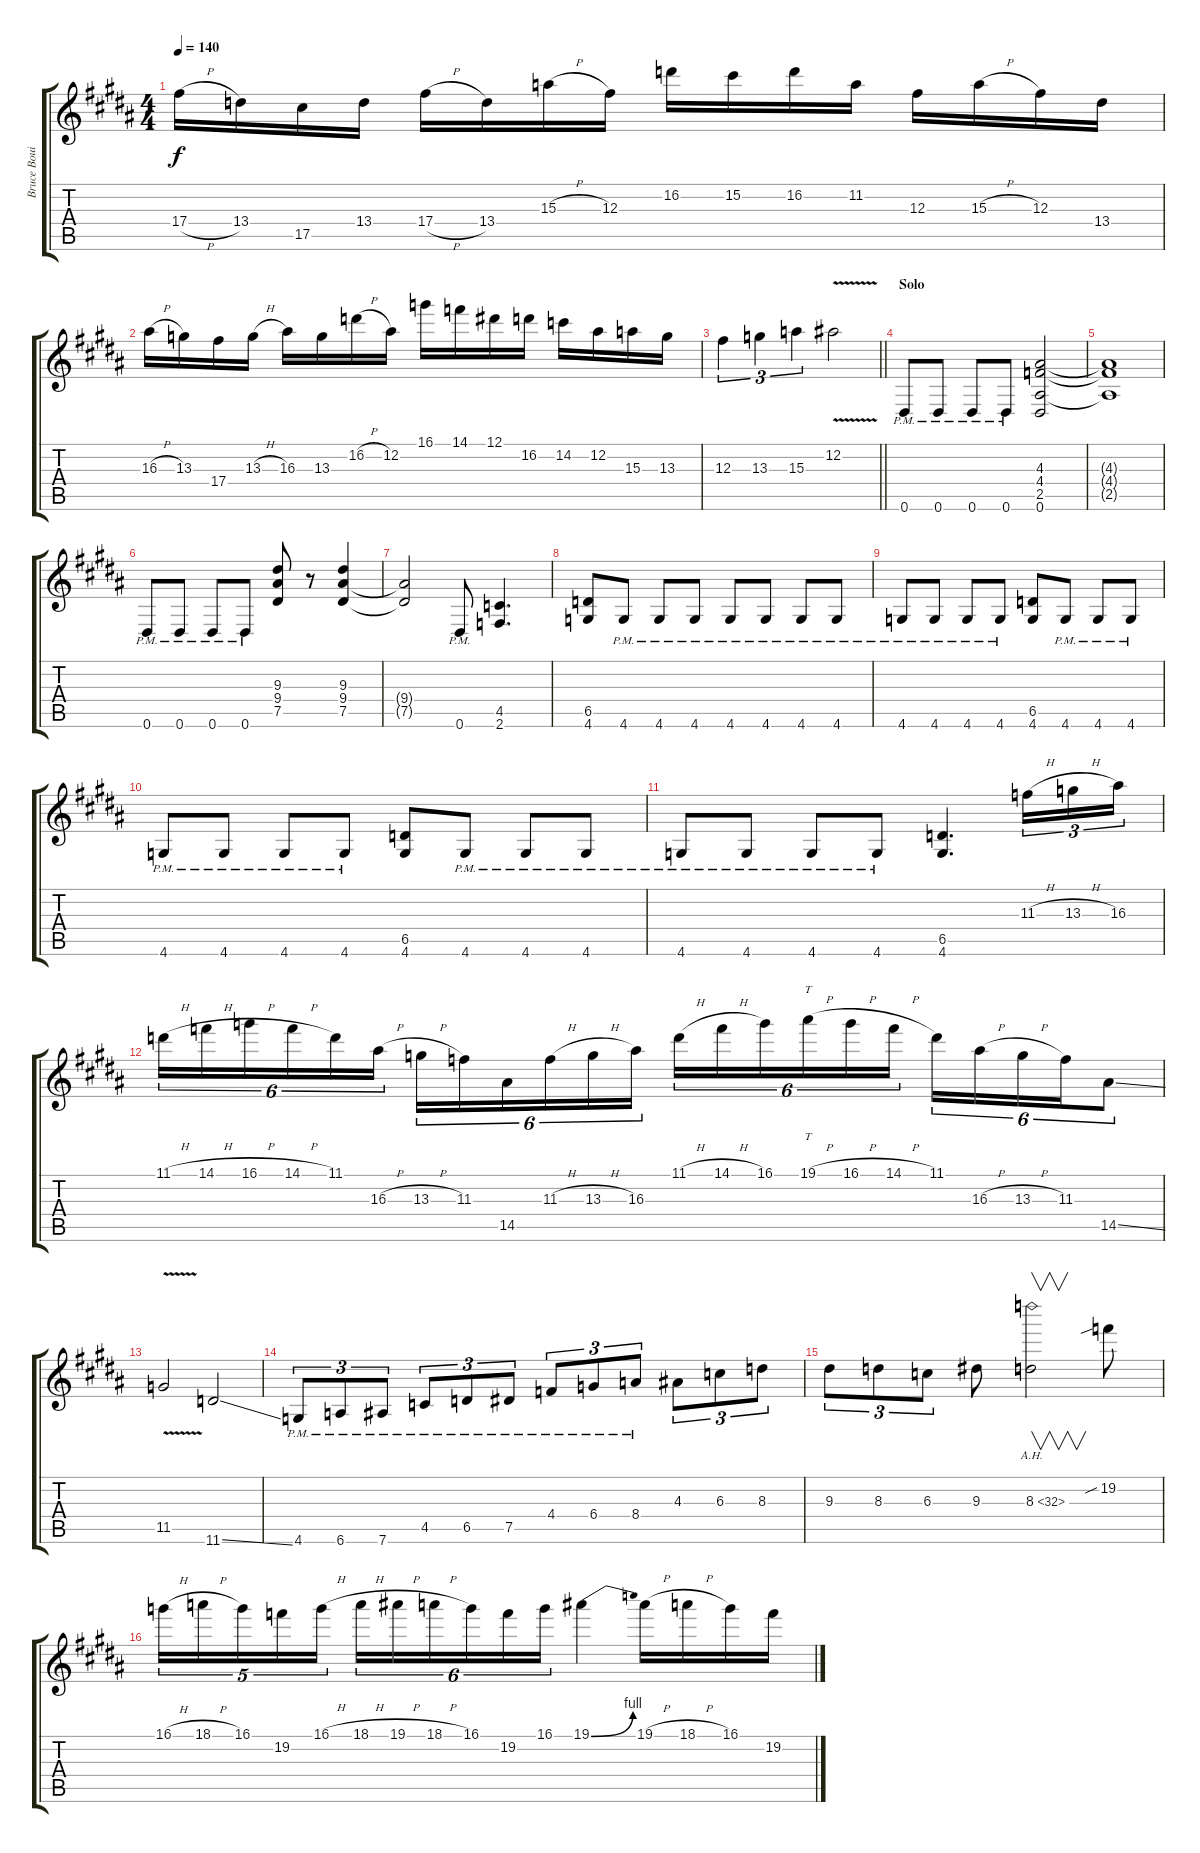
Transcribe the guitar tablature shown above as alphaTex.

\track ("Bruce Bouillet" "Bruce Boui") {instrument distortionguitar}
\staff {score tabs}
\tuning (Eb4 Bb3 Gb3 Db3 Ab2 Eb2) {hide}
\ts (4 4)
\tempo 140
\clef g2
\ks g#minor
17.4{h}.16{dy f} 13.4.16 17.5.16 13.4.16 17.4{h}.16 13.4.16 15.3{h}.16 12.3.16 16.2.16 15.2.16 16.2.16 11.2.16 12.3.16 15.3{h}.16 12.3.16 13.4.16 |
16.3{h}.16 13.3.16 17.4.16 13.3{h}.16 16.3.16 13.3.16 16.2{h}.16 12.2.16 16.1.16 14.1.16 12.1.16 16.2.16 14.2.16 12.2.16 15.3.16 13.3.16 |
\barLineRight lightlight
12.3.4{tu (3 2)} 13.3.4{tu (3 2)} 15.3.4{tu (3 2)} 12.2{v}.2 |
\section ("" "Solo")
0.6{pm}.8 0.6{pm}.8 0.6{pm}.8 0.6{pm}.8 (4.3 4.4 2.5 0.6).2 |
(4.3{t} 4.4{t} 2.5{t}).1 |
0.6{pm}.8 0.6{pm}.8 0.6{pm}.8 0.6{pm}.8 (9.3 9.4 7.5).8 r.8 (9.3 9.4 7.5).4 |
(9.4{t} 7.5{t}).2 0.6{pm}.8 (4.5 2.6).4{d} |
(6.5 4.6).8 4.6{pm}.8 4.6{pm}.8 4.6{pm}.8 4.6{pm}.8 4.6{pm}.8 4.6{pm}.8 4.6{pm}.8 |
4.6{pm}.8 4.6{pm}.8 4.6{pm}.8 4.6{pm}.8 (6.5 4.6).8 4.6{pm}.8 4.6{pm}.8 4.6{pm}.8 |
4.6{pm}.8 4.6{pm}.8 4.6{pm}.8 4.6{pm}.8 (6.5 4.6).8 4.6{pm}.8 4.6{pm}.8 4.6{pm}.8 |
4.6{pm}.8 4.6{pm}.8 4.6{pm}.8 4.6{pm}.8 (6.5 4.6).4{d} 11.3{h}.16{tu (3 2) volume 16} 13.3{h}.16{tu (3 2)} 16.3.16{tu (3 2)} |
11.1{h}.16{tu (6 4)} 14.1{h}.16{tu (6 4)} 16.1{h}.16{tu (6 4)} 14.1{h}.16{tu (6 4)} 11.1.16{tu (6 4)} 16.3{h}.16{tu (6 4)} 13.3{h}.16{tu (6 4)} 11.3.16{tu (6 4)} 14.5.16{tu (6 4)} 11.3{h}.16{tu (6 4)} 13.3{h}.16{tu (6 4)} 16.3.16{tu (6 4)} 11.1{h}.16{tu (6 4)} 14.1{h}.16{tu (6 4)} 16.1.16{tu (6 4)} 19.1{h}.16{tt tu (6 4)} 16.1{h}.16{tu (6 4)} 14.1{h}.16{tu (6 4)} 11.1.16{tu (6 4)} 16.3{h}.16{tu (6 4)} 13.3{h}.16{tu (6 4)} 11.3.16{tu (6 4)} 14.5{ss}.8{tu (6 4)} |
11.5{v}.2 11.6{ss}.2 |
4.6{pm}.8{tu (3 2)} 6.6{pm}.8{tu (3 2)} 7.6{pm}.8{tu (3 2)} 4.5{pm}.8{tu (3 2)} 6.5{pm}.8{tu (3 2)} 7.5{pm}.8{tu (3 2)} 4.4{pm}.8{tu (3 2)} 6.4{pm}.8{tu (3 2)} 8.4{pm}.8{tu (3 2)} 4.3.8{tu (3 2)} 6.3.8{tu (3 2)} 8.3.8{tu (3 2)} |
9.3.8{tu (3 2)} 8.3.8{tu (3 2)} 6.3.8{tu (3 2)} 9.3.8 8.3{ah 24}.2{v} 19.2{sib}.8 |
16.1{h}.16{tu (5 4)} 18.1{h}.16{tu (5 4)} 16.1.16{tu (5 4)} 19.2.16{tu (5 4)} 16.1{h}.16{tu (5 4)} 18.1{h}.16{tu (6 4)} 19.1{h}.16{tu (6 4)} 18.1{h}.16{tu (6 4)} 16.1.16{tu (6 4)} 19.2.16{tu (6 4)} 16.1.16{tu (6 4)} 19.1{be (bend 0 0 60 4)}.4 19.1{h}.16 18.1{h}.16 16.1.16 19.2.16
